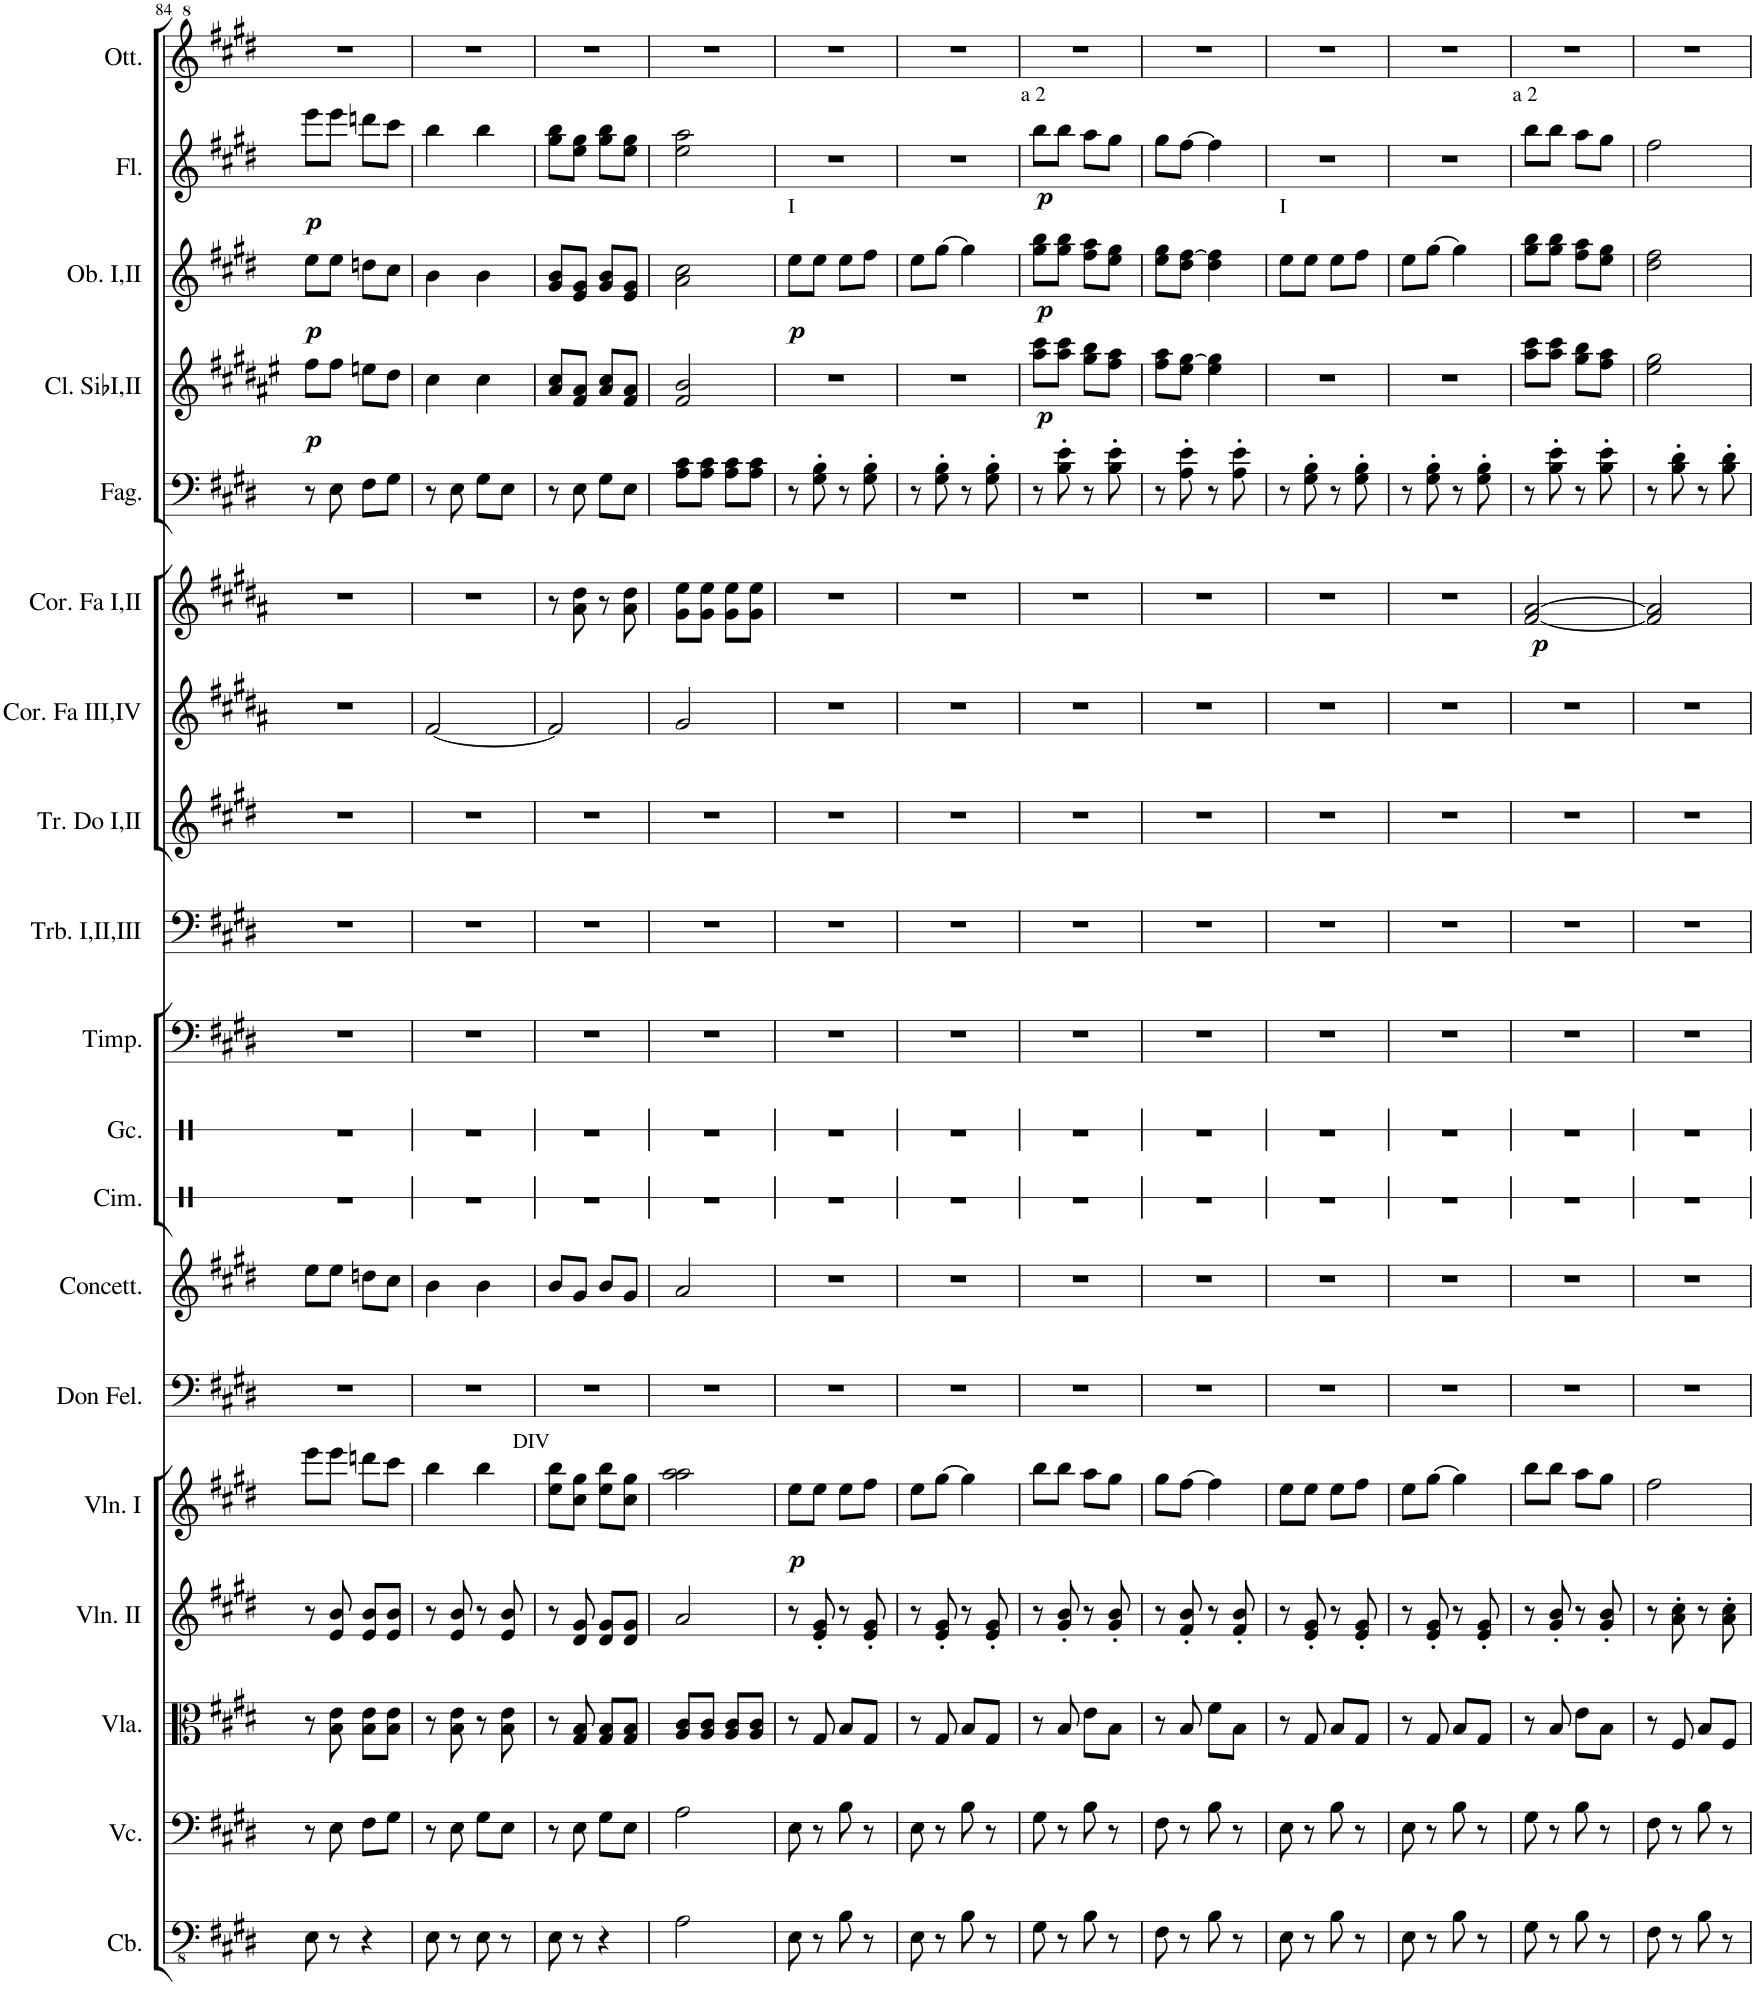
**kern	**kern	**kern	**kern	**kern	**dynam	**kern	**kern	**kern	**kern	**kern	**kern	**kern	**kern	**kern	**dynam	**kern	**kern	**dynam	**kern	**dynam	**kern	**dynam	**kern
*part19	*part18	*part17	*part16	*part15	*part15	*part14	*part13	*part12	*part11	*part10	*part9	*part8	*part7	*part6	*part6	*part5	*part4	*part4	*part3	*part3	*part2	*part2	*part1
*staff19	*staff18	*staff17	*staff16	*staff15	*staff15	*staff14	*staff13	*staff12	*staff11	*staff10	*staff9	*staff8	*staff7	*staff6	*staff6	*staff5	*staff4	*staff4	*staff3	*staff3	*staff2	*staff2	*staff1
*I"Contrabbasso	*I"Violoncello	*I"Viola	*I"Violino II	*I"Violino I	*	*I"Don Felice	*I"Concettina	*I"Cimbali	*I"Grancassa	*I"Timpani	*I"Trombone I,II,III	*I"Tromba in Do I,II	*I"Corno in Fa III,IV	*I"Corno in Fa I,II	*	*I"Fagotto I,II	*I"Clarinetto in Sib I,II	*	*I"Oboe I,II	*	*I"Flauto	*	*I"Ottavino
*I'Cb.	*I'Vc.	*I'Vla.	*I'Vln. II	*I'Vln. I	*	*I'Don Fel.	*I'Concett.	*I'Cim.	*I'Gc.	*I'Timp.	*I'Trb. I,II,III	*I'Tr. Do I,II	*I'Cor. Fa III,IV	*I'Cor. Fa I,II	*	*I'Fag.	*I'Cl. SibI,II	*	*I'Ob. I,II	*	*I'Fl.	*	*I'Ott.
!!LO:PB:g=z
*clefFv4	*clefF4	*clefC3	*clefG2	*clefG2	*	*clefF4	*clefG2	*clefX	*clefX	*clefF4	*clefF4	*clefG2	*clefG2	*clefG2	*	*clefF4	*clefG2	*	*clefG2	*	*clefG2	*	*clefG^2
*	*	*	*	*	*	*	*	*	*	*	*	*	*Trd4c7	*Trd4c7	*	*	*Trd1c2	*	*	*	*	*	*Trd-7c-12
*k[f#c#g#d#]	*k[f#c#g#d#]	*k[f#c#g#d#]	*k[f#c#g#d#]	*k[f#c#g#d#]	*	*k[f#c#g#d#]	*k[f#c#g#d#]	*k[]	*k[]	*k[f#c#g#d#]	*k[f#c#g#d#]	*k[f#c#g#d#]	*k[f#c#g#d#a#]	*k[f#c#g#d#a#]	*	*k[f#c#g#d#]	*k[f#c#g#d#a#e#]	*	*k[f#c#g#d#]	*	*k[f#c#g#d#]	*	*k[f#c#g#d#]
*M2/4	*M2/4	*M2/4	*M2/4	*M2/4	*	*M2/4	*M2/4	*M2/4	*M2/4	*M2/4	*M2/4	*M2/4	*M2/4	*M2/4	*	*M2/4	*M2/4	*	*M2/4	*	*M2/4	*	*M2/4
=84	=84	=84	=84	=84	=84	=84	=84	=84	=84	=84	=84	=84	=84	=84	=84	=84	=84	=84	=84	=84	=84	=84	=84
!	!	!	!	!	!	!	!	!	!	!	!	!	!	!	!	!	!	!LO:DY:b	!	!LO:DY:b	!	!LO:DY:b	!
8EE\	8r	8r	8r	8eee\L	.	2r	8ee\L	2r	2r	2r	2r	2r	2r	2r	.	8r	8ff#\L	p	8ee\L	p	8eee\L	p	2r
8r	8E\	8B\ 8e\	8e/ 8b/	8eee\J	.	.	8ee\J	.	.	.	.	.	.	.	.	8E\	8ff#\J	.	8ee\J	.	8eee\J	.	.
4r	8F#\L	8B\ 8e\L	8e/ 8b/L	8dddn\L	.	.	8ddn\L	.	.	.	.	.	.	.	.	8F#\L	8een\L	.	8ddn\L	.	8dddn\L	.	.
.	8G#\J	8B\ 8e\J	8e/ 8b/J	8ccc#\J	.	.	8cc#\J	.	.	.	.	.	.	.	.	8G#\J	8dd#\J	.	8cc#\J	.	8ccc#\J	.	.
=85	=85	=85	=85	=85	=85	=85	=85	=85	=85	=85	=85	=85	=85	=85	=85	=85	=85	=85	=85	=85	=85	=85	=85
8EE\	8r	8r	8r	4bb\	.	2r	4b\	2r	2r	2r	2r	2r	[2f#/	2r	.	8r	4cc#\	.	4b\	.	4bb\	.	2r
8r	8E\	8B\ 8e\	8e/ 8b/	.	.	.	.	.	.	.	.	.	.	.	.	8E\	.	.	.	.	.	.	.
8EE\	8G#\L	8r	8r	4bb\	.	.	4b\	.	.	.	.	.	.	.	.	8G#\L	4cc#\	.	4b\	.	4bb\	.	.
8r	8E\J	8B\ 8e\	8e/ 8b/	.	.	.	.	.	.	.	.	.	.	.	.	8E\J	.	.	.	.	.	.	.
=86	=86	=86	=86	=86	=86	=86	=86	=86	=86	=86	=86	=86	=86	=86	=86	=86	=86	=86	=86	=86	=86	=86	=86
!	!	!	!	!LO:TX:a:t=DIV	!	!	!	!	!	!	!	!	!	!	!	!	!	!	!	!	!	!	!
8EE\	8r	8r	8r	8ee\ 8bb\L	.	2r	8b/L	2r	2r	2r	2r	2r	2f#/]	8r	.	8r	8a#/ 8cc#/L	.	8g#/ 8b/L	.	8gg#\ 8bb\L	.	2r
8r	8E\	8G#/ 8B/	8d#/ 8g#/	8cc#\ 8gg#\J	.	.	8g#/J	.	.	.	.	.	.	8a#\ 8dd#\	.	8E\	8f#/ 8a#/J	.	8e/ 8g#/J	.	8ee\ 8gg#\J	.	.
4r	8G#\L	8G#/ 8B/L	8d#/ 8g#/L	8ee\ 8bb\L	.	.	8b/L	.	.	.	.	.	.	8r	.	8G#\L	8a#/ 8cc#/L	.	8g#/ 8b/L	.	8gg#\ 8bb\L	.	.
.	8E\J	8G#/ 8B/J	8d#/ 8g#/J	8cc#\ 8gg#\J	.	.	8g#/J	.	.	.	.	.	.	8a#\ 8dd#\	.	8E\J	8f#/ 8a#/J	.	8e/ 8g#/J	.	8ee\ 8gg#\J	.	.
=87	=87	=87	=87	=87	=87	=87	=87	=87	=87	=87	=87	=87	=87	=87	=87	=87	=87	=87	=87	=87	=87	=87	=87
2AA\	2A\	8A/ 8c#/L	2a/	2aa\ 2aa\	.	2r	2a/	2r	2r	2r	2r	2r	2g#/	8g#\ 8ee\L	.	8A\ 8c#\L	2f#/ 2b/	.	2a\ 2cc#\	.	2ee\ 2aa\	.	2r
.	.	8A/ 8c#/J	.	.	.	.	.	.	.	.	.	.	.	8g#\ 8ee\J	.	8A\ 8c#\J	.	.	.	.	.	.	.
.	.	8A/ 8c#/L	.	.	.	.	.	.	.	.	.	.	.	8g#\ 8ee\L	.	8A\ 8c#\L	.	.	.	.	.	.	.
.	.	8A/ 8c#/J	.	.	.	.	.	.	.	.	.	.	.	8g#\ 8ee\J	.	8A\ 8c#\J	.	.	.	.	.	.	.
=88	=88	=88	=88	=88	=88	=88	=88	=88	=88	=88	=88	=88	=88	=88	=88	=88	=88	=88	=88	=88	=88	=88	=88
!	!	!	!	!	!	!	!	!	!	!	!	!	!	!	!	!	!	!	!LO:TX:a:t=I	!	!	!	!
!	!	!	!	!	!LO:DY:b	!	!	!	!	!	!	!	!	!	!	!	!	!	!	!LO:DY:b	!	!	!
8EE\	8E\	8r	8r	8ee\L	p	2r	2r	2r	2r	2r	2r	2r	2r	2r	.	8r	2r	.	8ee\L	p	2r	.	2r
8r	8r	8G#/	8e/' 8g#/'	8ee\J	.	.	.	.	.	.	.	.	.	.	.	8G#\' 8B\'	.	.	8ee\J	.	.	.	.
8BB\	8B\	8B/L	8r	8ee\L	.	.	.	.	.	.	.	.	.	.	.	8r	.	.	8ee\L	.	.	.	.
8r	8r	8G#/J	8e/' 8g#/'	8ff#\J	.	.	.	.	.	.	.	.	.	.	.	8G#\' 8B\'	.	.	8ff#\J	.	.	.	.
=89	=89	=89	=89	=89	=89	=89	=89	=89	=89	=89	=89	=89	=89	=89	=89	=89	=89	=89	=89	=89	=89	=89	=89
8EE\	8E\	8r	8r	8ee\L	.	2r	2r	2r	2r	2r	2r	2r	2r	2r	.	8r	2r	.	8ee\L	.	2r	.	2r
8r	8r	8G#/	8e/' 8g#/'	[8gg#\J	.	.	.	.	.	.	.	.	.	.	.	8G#\' 8B\'	.	.	[8gg#\J	.	.	.	.
8BB\	8B\	8B/L	8r	4gg#\]	.	.	.	.	.	.	.	.	.	.	.	8r	.	.	4gg#\]	.	.	.	.
8r	8r	8G#/J	8e/' 8g#/'	.	.	.	.	.	.	.	.	.	.	.	.	8G#\' 8B\'	.	.	.	.	.	.	.
=90	=90	=90	=90	=90	=90	=90	=90	=90	=90	=90	=90	=90	=90	=90	=90	=90	=90	=90	=90	=90	=90	=90	=90
!	!	!	!	!	!	!	!	!	!	!	!	!	!	!	!	!	!	!	!	!	!LO:TX:a:t=a 2	!	!
!	!	!	!	!	!	!	!	!	!	!	!	!	!	!	!	!	!	!LO:DY:b	!	!LO:DY:b	!	!LO:DY:b	!
8GG#\	8G#\	8r	8r	8bb\L	.	2r	2r	2r	2r	2r	2r	2r	2r	2r	.	8r	8aa#\ 8ccc#\L	p	8gg#\ 8bb\L	p	8bb\L	p	2r
8r	8r	8B/	8g#/' 8b/'	8bb\J	.	.	.	.	.	.	.	.	.	.	.	8B\' 8e\'	8aa#\ 8ccc#\J	.	8gg#\ 8bb\J	.	8bb\J	.	.
8BB\	8B\	8e\L	8r	8aa\L	.	.	.	.	.	.	.	.	.	.	.	8r	8gg#\ 8bb\L	.	8ff#\ 8aa\L	.	8aa\L	.	.
8r	8r	8B\J	8g#/' 8b/'	8gg#\J	.	.	.	.	.	.	.	.	.	.	.	8B\' 8e\'	8ff#\ 8aa#\J	.	8ee\ 8gg#\J	.	8gg#\J	.	.
=91	=91	=91	=91	=91	=91	=91	=91	=91	=91	=91	=91	=91	=91	=91	=91	=91	=91	=91	=91	=91	=91	=91	=91
8FF#\	8F#\	8r	8r	8gg#\L	.	2r	2r	2r	2r	2r	2r	2r	2r	2r	.	8r	8ff#\ 8aa#\L	.	8ee\ 8gg#\L	.	8gg#\L	.	2r
8r	8r	8B/	8f#/' 8b/'	[8ff#\J	.	.	.	.	.	.	.	.	.	.	.	8A\' 8e\'	8ee#\ [8gg#\J	.	8dd#\ [8ff#\J	.	[8ff#\J	.	.
8BB\	8B\	8f#\L	8r	4ff#\]	.	.	.	.	.	.	.	.	.	.	.	8r	4ee#\ 4gg#\]	.	4dd#\ 4ff#\]	.	4ff#\]	.	.
8r	8r	8B\J	8f#/' 8b/'	.	.	.	.	.	.	.	.	.	.	.	.	8A\' 8e\'	.	.	.	.	.	.	.
=92	=92	=92	=92	=92	=92	=92	=92	=92	=92	=92	=92	=92	=92	=92	=92	=92	=92	=92	=92	=92	=92	=92	=92
!	!	!	!	!	!	!	!	!	!	!	!	!	!	!	!	!	!	!	!LO:TX:a:t=I	!	!	!	!
8EE\	8E\	8r	8r	8ee\L	.	2r	2r	2r	2r	2r	2r	2r	2r	2r	.	8r	2r	.	8ee\L	.	2r	.	2r
8r	8r	8G#/	8e/' 8g#/'	8ee\J	.	.	.	.	.	.	.	.	.	.	.	8G#\' 8B\'	.	.	8ee\J	.	.	.	.
8BB\	8B\	8B/L	8r	8ee\L	.	.	.	.	.	.	.	.	.	.	.	8r	.	.	8ee\L	.	.	.	.
8r	8r	8G#/J	8e/' 8g#/'	8ff#\J	.	.	.	.	.	.	.	.	.	.	.	8G#\' 8B\'	.	.	8ff#\J	.	.	.	.
=93	=93	=93	=93	=93	=93	=93	=93	=93	=93	=93	=93	=93	=93	=93	=93	=93	=93	=93	=93	=93	=93	=93	=93
8EE\	8E\	8r	8r	8ee\L	.	2r	2r	2r	2r	2r	2r	2r	2r	2r	.	8r	2r	.	8ee\L	.	2r	.	2r
8r	8r	8G#/	8e/' 8g#/'	[8gg#\J	.	.	.	.	.	.	.	.	.	.	.	8G#\' 8B\'	.	.	[8gg#\J	.	.	.	.
8BB\	8B\	8B/L	8r	4gg#\]	.	.	.	.	.	.	.	.	.	.	.	8r	.	.	4gg#\]	.	.	.	.
8r	8r	8G#/J	8e/' 8g#/'	.	.	.	.	.	.	.	.	.	.	.	.	8G#\' 8B\'	.	.	.	.	.	.	.
=94	=94	=94	=94	=94	=94	=94	=94	=94	=94	=94	=94	=94	=94	=94	=94	=94	=94	=94	=94	=94	=94	=94	=94
!	!	!	!	!	!	!	!	!	!	!	!	!	!	!	!	!	!	!	!	!	!LO:TX:a:t=a 2	!	!
!	!	!	!	!	!	!	!	!	!	!	!	!	!	!	!LO:DY:b	!	!	!	!	!	!	!	!
8GG#\	8G#\	8r	8r	8bb\L	.	2r	2r	2r	2r	2r	2r	2r	2r	[2f#/ [2a#/	p	8r	8aa#\ 8ccc#\L	.	8gg#\ 8bb\L	.	8bb\L	.	2r
8r	8r	8B/	8g#/' 8b/'	8bb\J	.	.	.	.	.	.	.	.	.	.	.	8B\' 8e\'	8aa#\ 8ccc#\J	.	8gg#\ 8bb\J	.	8bb\J	.	.
8BB\	8B\	8e\L	8r	8aa\L	.	.	.	.	.	.	.	.	.	.	.	8r	8gg#\ 8bb\L	.	8ff#\ 8aa\L	.	8aa\L	.	.
8r	8r	8B\J	8g#/' 8b/'	8gg#\J	.	.	.	.	.	.	.	.	.	.	.	8B\' 8e\'	8ff#\ 8aa#\J	.	8ee\ 8gg#\J	.	8gg#\J	.	.
=95	=95	=95	=95	=95	=95	=95	=95	=95	=95	=95	=95	=95	=95	=95	=95	=95	=95	=95	=95	=95	=95	=95	=95
8FF#\	8F#\	8r	8r	2ff#\	.	2r	2r	2r	2r	2r	2r	2r	2r	2f#/] 2a#/]	.	8r	2ee#\ 2gg#\	.	2dd#\ 2ff#\	.	2ff#\	.	2r
8r	8r	8F#/	8a\' 8cc#\'	.	.	.	.	.	.	.	.	.	.	.	.	8B\' 8d#\'	.	.	.	.	.	.	.
8BB\	8B\	8B/L	8r	.	.	.	.	.	.	.	.	.	.	.	.	8r	.	.	.	.	.	.	.
8r	8r	8F#/J	8a\' 8cc#\'	.	.	.	.	.	.	.	.	.	.	.	.	8B\' 8d#\'	.	.	.	.	.	.	.
=	=	=	=	=	=	=	=	=	=	=	=	=	=	=	=	=	=	=	=	=	=	=	=
*-	*-	*-	*-	*-	*-	*-	*-	*-	*-	*-	*-	*-	*-	*-	*-	*-	*-	*-	*-	*-	*-	*-	*-
